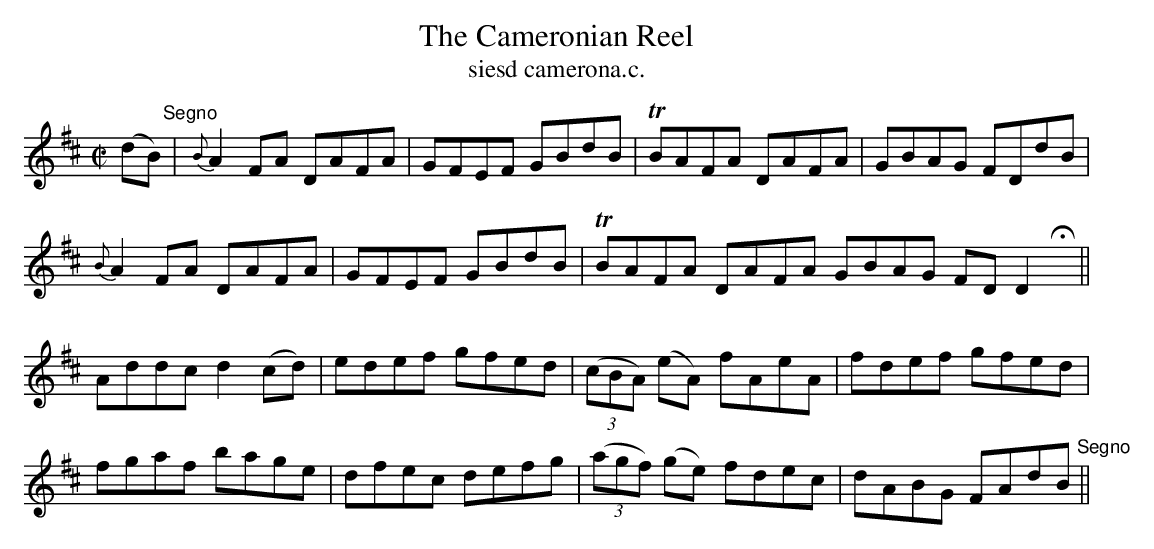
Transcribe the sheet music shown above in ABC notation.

X:1
T: Cameronian Reel, The
T: siesd camerona.c.
M: C|
L: 1/8
K: D
(dB) "Segno"|{B}A2 FA DAFA|GFEF GBdB|TBAFA DAFA|GBAG FDdB|
{B}A2 FA DAFA|GFEF GBdB|TBAFA DAFA GBAG FD D2 Hx||
Addc d2 (cd)|edef gfed|((3cBA) (eA) fAeA|fdef gfed|
fgaf bage|dfec defg|((3agf) (ge) fdec|dABG FAdB "Segno"||
